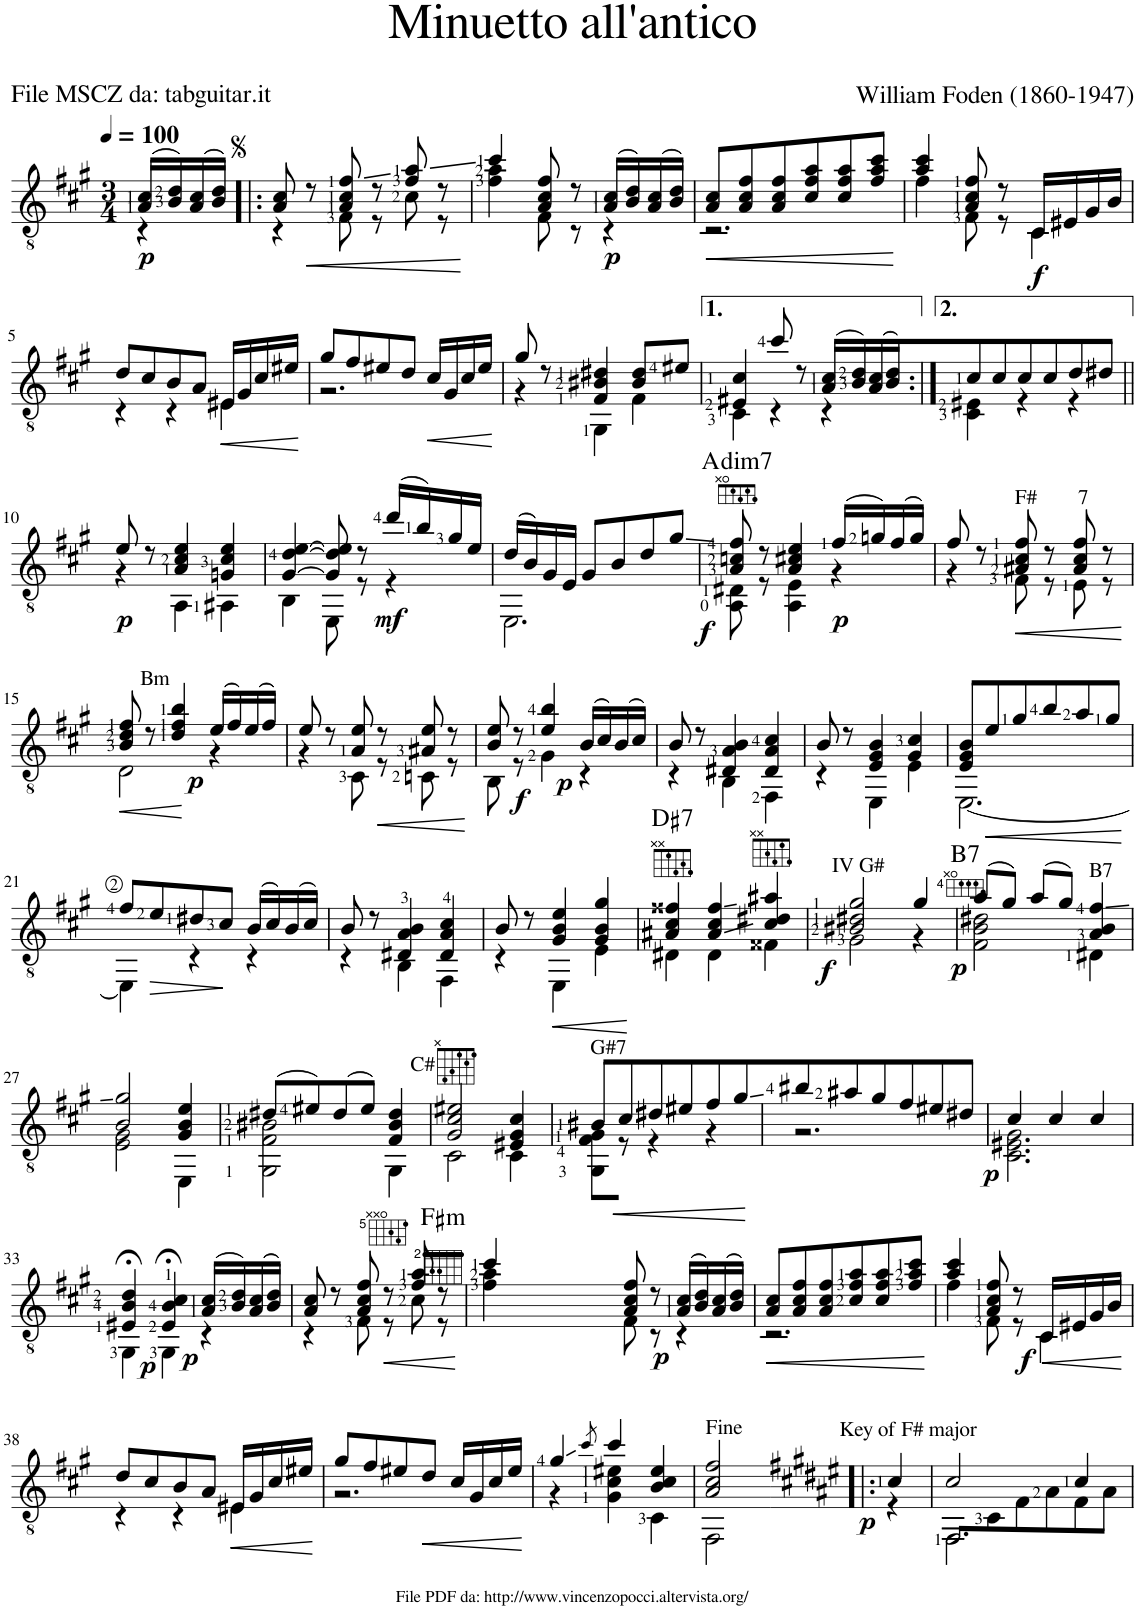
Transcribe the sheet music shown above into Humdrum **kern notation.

**kern	**dynam	**harte
*part1	*part1	*part1
*staff1	*staff1	*
*I"Guitar	*	*
*I'Guit.	*	*
*clefGv2	*	*
*k[f#c#g#]	*	*
*M3/4	*	*
*MM100	*	*
=	=	=
*^	*	*
!	!	!LO:DY:b	!
(16A/ 16c#/LL	4r	p	.
16B/ 16d/)	.	.	.
(16A/ 16c#/	.	.	.
16B/ 16d/JJ)	.	.	.
=1!|:	=1!|:	=1!|:	=1!|:
8A/ 8c#/	4r	.	.
!	!	!LO:HP:b	!
8r	.	<	.
8A/ 8c#/ 8f#/	8F#\	.	.
8r	8r	.	.
8f#/ 8a/	8c#\	.	.
8r	8r	.	.
*v	*v	*	*
.	[	.
=2	=2	=2
*^	*	*
4cc#/	4f#\ 4a\	.	.
8A/ 8c#/ 8f#/	8F#\	.	.
8r	8r	.	.
!	!	!LO:DY:b	!
(16A/ 16c#/LL	4r	p	.
16B/ 16d/)	.	.	.
(16A/ 16c#/	.	.	.
16B/ 16d/JJ)	.	.	.
=3	=3	=3	=3
!	!	!LO:HP:b	!
8A/ 8c#/L	2.r	<	.
8A/ 8c#/ 8f#/	.	.	.
8A/ 8c#/ 8f#/	.	.	.
8c#/ 8f#/ 8a/	.	.	.
8c#/ 8f#/ 8a/	.	.	.
8f#/ 8a/ 8cc#/J	.	.	.
*v	*v	*	*
.	[	.
=4	=4	=4
*^	*	*
4a/ 4cc#/	4f#\	.	.
8A/ 8c#/ 8f#/	8F#\	.	.
8r	8r	.	.
!	!	!LO:DY:b	!
16C#/LL	4C#\	f	.
16E#X/	.	.	.
16G#/	.	.	.
16B/JJ	.	.	.
!!LO:LB:g=z	!!
=5	=5	=5	=5
8d/L	4r	.	.
8c#/	.	.	.
8B/	4r	.	.
8A/J	.	.	.
!	!	!LO:HP:b	!
16E#X/LL	4E#\	<	.
16G#/	.	.	.
16c#/	.	.	.
16e#X/JJ	.	.	.
*v	*v	*	*
.	[	.
=6	=6	=6
*^	*	*
8g#/L	2.r	.	.
8f#/	.	.	.
8e#X/	.	.	.
8d/J	.	.	.
!	!	!LO:HP:b	!
16c#/LL	.	<	.
16G#/	.	.	.
16c#/	.	.	.
16e#/JJ	.	.	.
*v	*v	*	*
.	[	.
=7	=7	=7
*^	*	*
8g#/	4r	.	.
8r	.	.	.
4F#/ 4B#X/ 4d#X/	4GG#\	.	.
8B#/ 8d#/L	4F#\	.	.
8e#X/J	.	.	.
=8	=8	=8	=8
4E#X/ 4c#/	4C#\	.	.
8cc#/	4r	.	.
8r	.	.	.
(16A/ 16c#/LL	4r	.	.
16B/ 16d/)	.	.	.
(16A/ 16c#/	.	.	.
16B/ 16d/J)	.	.	.
=9:|!	=9:|!	=9:|!	=9:|!
8c#/	4C#\ 4E#X\	.	.
8c#/	.	.	.
8c#/	4r	.	.
8c#/	.	.	.
8d/	4r	.	.
8d#X/J	.	.	.
!!LO:LB:g=z	!!
=10||	=10||	=10||	=10||
!	!	!LO:DY:b	!
8e/	4r	p	.
8r	.	.	.
4A/ 4c#/ 4e/	4AA\	.	.
4Gn/ 4c#/ 4e/	4AA#X\	.	.
=11	=11	=11	=11
[4G#/ [4d/ [4e/	4BB\	.	.
8G#/] 8d/] 8e/]	8EE\	.	.
8r	8r	.	.
!	!	!LO:DY:b	!
(16dd/LL	4r	mf	.
16b/)	.	.	.
16g#/	.	.	.
16e/JJ	.	.	.
=12	=12	=12	=12
(16d/LL	2.EE\	.	.
16B/)	.	.	.
16G#/	.	.	.
16E/JJ	.	.	.
8G#/L	.	.	.
8B/	.	.	.
8d/	.	.	.
8g#/J	.	.	.
=13	=13	=13	=13
!	!	!LO:DY:b	!LO:H:kt=dim7
8A/ 8cn/ 8f#/	8AA\ 8D#X\	f	A:dim7
8r	8r	.	.
4A/ 4c#X/ 4e/	4AA\ 4E\	.	.
!	!	!LO:DY:b	!
(16f#/LL	4r	p	.
16gn/)	.	.	.
(16f#/	.	.	.
16g/JJ)	.	.	.
=14	=14	=14	=14
8f#/	4r	.	.
8r	.	.	.
!LO:TX:a:t=F#	!	!	!
!	!	!LO:HP:b	!
8A#X/ 8c#/ 8f#/	8F#\	<	.
8r	8r	.	.
!LO:TX:a:t=7	!	!	!
8A#/ 8c#/ 8f#/	8E\	.	.
8r	8r	.	.
*v	*v	*	*
.	[	.
!!LO:LB:g=z
=15	=15	=15
!LO:TX:a:t=Bm	!	!
!	!LO:HP:b	!
*^	*	*
8B/ 8d/ 8f#/	2D\	<	.
8r	.	.	.
4d/ 4f#/ 4b/	.	.	.
!	!	!LO:DY:b	!
(16e/LL	4r	p	.
16f#/)	.	.	.
(16e/	.	.	.
16f#/JJ)	.	.	.
*v	*v	*	*
.	[	.
=16	=16	=16
*^	*	*
8e/	4r	.	.
8r	.	.	.
8A/ 8e/	8C#\	.	.
!	!	!LO:HP:b	!
8r	8r	<	.
8A#X/ 8e/	8Cn\	.	.
8r	8r	.	.
*v	*v	*	*
.	[	.
=17	=17	=17
*^	*	*
8B/ 8e/	8BB\	.	.
!	!	!LO:DY:b	!
8r	8r	f	.
4e/ 4b/	4G#\	.	.
!	!	!LO:DY:b	!
(16B/LL	4r	p	.
16c#/)	.	.	.
(16B/	.	.	.
16c#/JJ)	.	.	.
=18	=18	=18	=18
8B/	4r	.	.
8r	.	.	.
4D#X/ 4A/ 4B/	4BB\	.	.
4D#/ 4A/ 4c#/	4FF#\	.	.
=19	=19	=19	=19
8B/	4r	.	.
8r	.	.	.
4E/ 4G#/ 4B/	4EE\	.	.
4G#/ 4c#/	4E\	.	.
=20	=20	=20	=20
8E/ 8G#/ 8B/L	[2.EE\	.	.
!	!	!LO:HP:b	!
8e/	.	<	.
8g#/	.	.	.
8b/	.	.	.
8a/	.	.	.
8g#/J	.	.	.
*v	*v	*	*
.	[	.
!!LO:LB:g=z
=21	=21	=21
*^	*	*
8f#/L	4EE\]	.	.
!	!	!LO:HP:b	!
8e/	.	>	.
8d#X/	4r	.	.
8c#/J	.	.	.
(16B/LL	4r	.	.
16c#/)	.	.	.
(16B/	.	.	.
16c#/JJ)	.	.	.
*v	*v	*	*
.	]	.
=22	=22	=22
*^	*	*
8B/	4r	.	.
8r	.	.	.
4D#X/ 4A/ 4B/	4BB\	.	.
4D#/ 4A/ 4c#/	4FF#\	.	.
=23	=23	=23	=23
8B/	4r	.	.
8r	.	.	.
!	!	!LO:HP:b	!
4G#/ 4B/ 4e/	4EE\	<	.
4G#/ 4B/ 4g#/	4E\	.	.
*v	*v	*	*
.	[	.
=24	=24	=24
*^	*	*
!	!	!	!LO:H:kt=7
4A#X/ 4c#/ 4f##X/	4D#X\	.	D#:7
4A#/ 4c#/ 4f##/	4D#\	.	.
4c#/ 4d#X/ 4a#X/	4F##X\	.	.
=25	=25	=25	=25
!LO:TX:a:t=IV G#	!	!	!
!	!	!LO:DY:b	!
2B#X/ 2d#X/ 2g#/	2G#\	f	.
4g#/	4r	.	.
=26	=26	=26	=26
!	!	!LO:DY:b	!LO:H:kt=7
(8a/L	2F#\ 2B\ 2d#X\	p	B:7
8g#/J)	.	.	.
(8a/L	.	.	.
8g#/J)	.	.	.
!LO:TX:a:t=B7	!	!	!
4A/ 4B/ 4f#/	4D#X\	.	.
!!LO:LB:g=z	!!
=27	=27	=27	=27
2B/ 2g#/	2E\ 2G#\	.	.
4G#/ 4B/ 4e/	4EE\	.	.
=28	=28	=28	=28
(8d#X/L	2GG#\ 2F#\ 2B#X\	.	.
8e#X/)	.	.	.
(8d#/	.	.	.
8e#/J)	.	.	.
4F#/ 4B#/ 4d#/	4GG#\	.	.
=29	=29	=29	=29
!LO:TX:a:t=C#	!	!	!
2G#/ 2c#/ 2e#X/	2C#\	.	.
4E#X/ 4G#/ 4c#/	4C#\	.	.
=30	=30	=30	=30
!LO:TX:a:t=G#7	!	!	!
8B#X/L	8GG#\ 8F#\ 8G#\L	.	.
!	!	!LO:HP:b	!
8c#/	8r	<	.
8d#X/	4r	.	.
8e#X/	.	.	.
8f#/	4r	.	.
8g#/	.	.	.
*v	*v	*	*
.	[	.
=31	=31	=31
*^	*	*
8b#X/	2.r	.	.
8a#X/	.	.	.
8g#/	.	.	.
8f#/	.	.	.
8e#X/	.	.	.
8d#X/J	.	.	.
=32	=32	=32	=32
!	!	!LO:DY:b	!
4c#/	2.C#\ 2.E#X\ 2.G#\	p	.
4c#/	.	.	.
4c#/	.	.	.
!!LO:LB:g=z	!!
=33	=33	=33	=33
4E#X/;< 4B/;< 4d/;<	4GG#\	.	.
!	!	!LO:DY:b	!
4E#/;< 4B/;< 4c#/;<	4GG#\	p	.
!	!	!LO:DY:b	!
(16A/ 16c#/LL	4r	p	.
16B/ 16d/)	.	.	.
(16A/ 16c#/	.	.	.
16B/ 16d/JJ)	.	.	.
=34	=34	=34	=34
8A/ 8c#/	4r	.	.
8r	.	.	.
8A/ 8c#/ 8f#/	8F#\	.	.
!	!	!LO:HP:b	!
8r	8r	<	.
8f#/ 8a/	8c#\	.	.
8r	8r	.	.
*v	*v	*	*
.	[	.
=35	=35	=35
*^	*	*
4cc#/	4f#\ 4a\	.	.
!	!	!	!LO:H:kt=m
8A/ 8c#/ 8f#/	8F#\	.	F#:min
8r	8r	.	.
!	!	!LO:DY:b	!
(16A/ 16c#/LL	4r	p	.
16B/ 16d/)	.	.	.
(16A/ 16c#/	.	.	.
16B/ 16d/JJ)	.	.	.
=36	=36	=36	=36
!	!	!LO:HP:b	!
8A/ 8c#/L	2.r	<	.
8A/ 8c#/ 8f#/	.	.	.
8A/ 8c#/ 8f#/	.	.	.
8c#/ 8f#/ 8a/	.	.	.
8c#/ 8f#/ 8a/	.	.	.
8f#/ 8a/ 8cc#/J	.	.	.
*v	*v	*	*
.	[	.
=37	=37	=37
*^	*	*
4a/ 4cc#/	4f#\	.	.
8A/ 8c#/ 8f#/	8F#\	.	.
8r	8r	.	.
!	!	!LO:HP:b	!
!	!	!LO:DY:n=1:b	!
16C#/LL	4C#\	< f	.
16E#X/	.	.	.
16G#/	.	.	.
16B/JJ	.	.	.
*v	*v	*	*
.	[	.
!!LO:LB:g=z
=38	=38	=38
*^	*	*
8d/L	4r	.	.
8c#/	.	.	.
8B/	4r	.	.
8A/J	.	.	.
!	!	!LO:HP:b	!
16E#X/LL	4E#\	<	.
16G#/	.	.	.
16c#/	.	.	.
16e#X/JJ	.	.	.
*v	*v	*	*
.	[	.
=39	=39	=39
*^	*	*
8g#/L	2.r	.	.
8f#/	.	.	.
8e#X/	.	.	.
!	!	!LO:HP:b	!
8d/J	.	<	.
16c#/LL	.	.	.
16G#/	.	.	.
16c#/	.	.	.
16e#/JJ	.	.	.
*v	*v	*	*
.	[	.
=40	=40	=40
*^	*	*
4g#/	4r	.	.
8qcc#/	.	.	.
4cc#/	4G#\ 4c#\ 4e#X\	.	.
4B/ 4c#/ 4e#/	4C#\	.	.
=41	=41	=41	=41
!LO:TX:a:t=Key of F# major	!	!	!
2A/ 2c#/ 2f#/	2FF#\	.	.
=42!|:	=42!|:	=42!|:	=42!|:
*k[f#c#g#d#a#e#]	*	*	*
!	!	!LO:DY:b	!
4c#/	4r	p	.
=43	=43	=43	=43
!	!LO:N:head=open	!	!
*	*^	*	*
2c#/	8FF#/L	2.FF#\	.	.
.	8C#\	.	.	.
.	8F#\	.	.	.
.	8A#\	.	.	.
4c#/	8F#\	.	.	.
.	8A#\J	.	.	.
*v	*v	*v	*	*
=	=	=
*-	*-	*-
